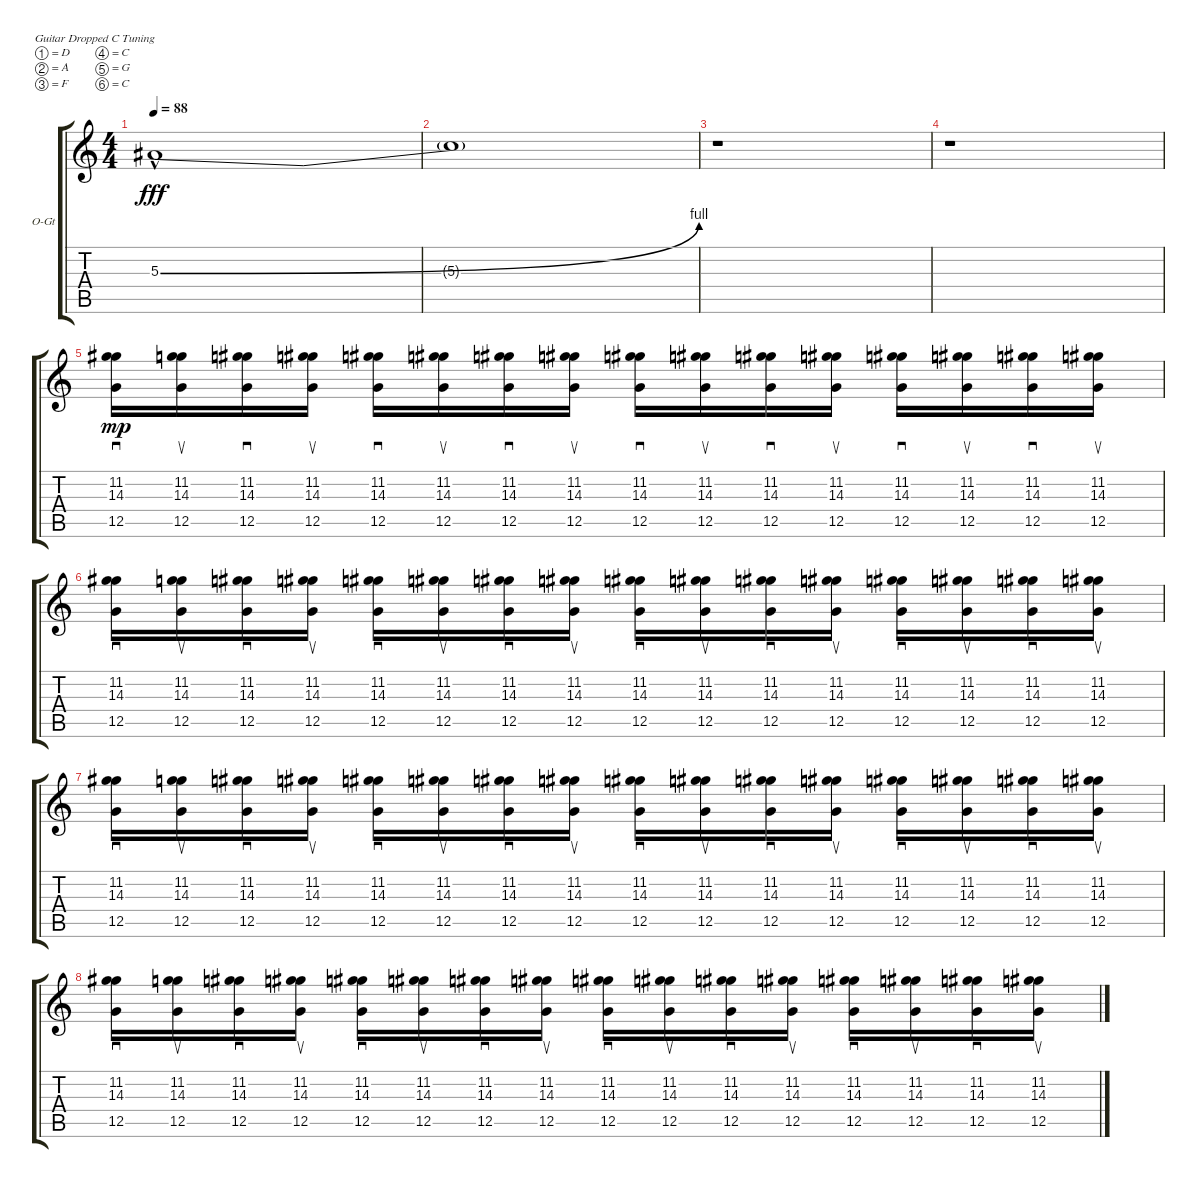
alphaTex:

\defaultSystemsLayout 4
\bracketExtendMode groupsimilarinstruments
\firstSystemTrackNameOrientation horizontal
\otherSystemsTrackNameOrientation horizontal
\track ("Guitar l" "O-Gt") {instrument overdrivenguitar}
\staff {score tabs}
\tuning (D4 A3 F3 C3 G2 C2)
\ts (4 4)
\tempo 88
\clef g2
\ks c
5.3{be (bend 0 0 29.4 4) hac}.1{dy fff} |
5.3{t}.1 |
r.1 |
r.1 |
(14.3 11.2 12.5).16{sd dy mp} (11.2 14.3 12.5).16{su} (11.2 14.3 12.5).16{sd} (11.2 14.3 12.5).16{su} (11.2 14.3 12.5).16{sd} (11.2 14.3 12.5).16{su} (11.2 14.3 12.5).16{sd} (11.2 14.3 12.5).16{su} (11.2 14.3 12.5).16{sd} (11.2 14.3 12.5).16{su} (11.2 14.3 12.5).16{sd} (11.2 14.3 12.5).16{su} (11.2 14.3 12.5).16{sd} (11.2 14.3 12.5).16{su} (11.2 14.3 12.5).16{sd} (11.2 14.3 12.5).16{su} |
(14.3 11.2 12.5).16{sd} (11.2 14.3 12.5).16{su} (11.2 14.3 12.5).16{sd} (11.2 14.3 12.5).16{su} (11.2 14.3 12.5).16{sd} (11.2 14.3 12.5).16{su} (11.2 14.3 12.5).16{sd} (11.2 14.3 12.5).16{su} (11.2 14.3 12.5).16{sd} (11.2 14.3 12.5).16{su} (11.2 14.3 12.5).16{sd} (11.2 14.3 12.5).16{su} (11.2 14.3 12.5).16{sd} (11.2 14.3 12.5).16{su} (11.2 14.3 12.5).16{sd} (11.2 14.3 12.5).16{su} |
(14.3 11.2 12.5).16{sd} (11.2 14.3 12.5).16{su} (11.2 14.3 12.5).16{sd} (11.2 14.3 12.5).16{su} (11.2 14.3 12.5).16{sd} (11.2 14.3 12.5).16{su} (11.2 14.3 12.5).16{sd} (11.2 14.3 12.5).16{su} (11.2 14.3 12.5).16{sd} (11.2 14.3 12.5).16{su} (11.2 14.3 12.5).16{sd} (11.2 14.3 12.5).16{su} (11.2 14.3 12.5).16{sd} (11.2 14.3 12.5).16{su} (11.2 14.3 12.5).16{sd} (11.2 14.3 12.5).16{su} |
(14.3 11.2 12.5).16{sd} (11.2 14.3 12.5).16{su} (11.2 14.3 12.5).16{sd} (11.2 14.3 12.5).16{su} (11.2 14.3 12.5).16{sd} (11.2 14.3 12.5).16{su} (11.2 14.3 12.5).16{sd} (11.2 14.3 12.5).16{su} (11.2 14.3 12.5).16{sd} (11.2 14.3 12.5).16{su} (11.2 14.3 12.5).16{sd} (11.2 14.3 12.5).16{su} (11.2 14.3 12.5).16{sd} (11.2 14.3 12.5).16{su} (11.2 14.3 12.5).16{sd} (11.2 14.3 12.5).16{su}
